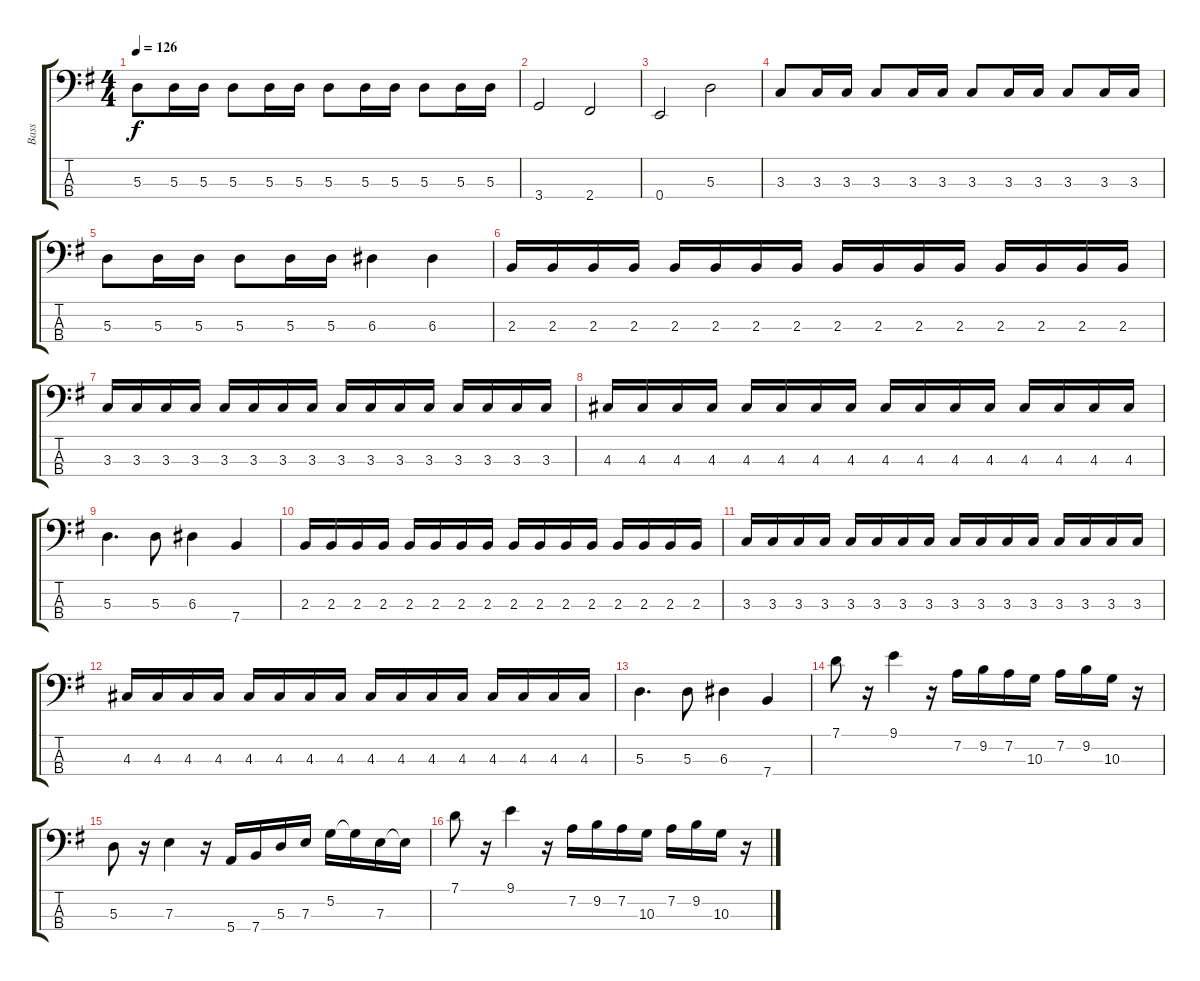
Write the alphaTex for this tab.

\track ("Bass" "Bass") {instrument electricbassfinger}
\staff {score tabs}
\tuning (G2 D2 A1 E1) {hide}
\ts (4 4)
\tempo 126
\clef f4
\ks g
5.3.8{dy f} 5.3.16 5.3.16 5.3.8 5.3.16 5.3.16 5.3.8 5.3.16 5.3.16 5.3.8 5.3.16 5.3.16 |
3.4.2 2.4.2 |
0.4.2 5.3.2 |
3.3.8 3.3.16 3.3.16 3.3.8 3.3.16 3.3.16 3.3.8 3.3.16 3.3.16 3.3.8 3.3.16 3.3.16 |
5.3.8 5.3.16 5.3.16 5.3.8 5.3.16 5.3.16 6.3.4 6.3.4 |
2.3.16 2.3.16 2.3.16 2.3.16 2.3.16 2.3.16 2.3.16 2.3.16 2.3.16 2.3.16 2.3.16 2.3.16 2.3.16 2.3.16 2.3.16 2.3.16 |
3.3.16 3.3.16 3.3.16 3.3.16 3.3.16 3.3.16 3.3.16 3.3.16 3.3.16 3.3.16 3.3.16 3.3.16 3.3.16 3.3.16 3.3.16 3.3.16 |
4.3.16 4.3.16 4.3.16 4.3.16 4.3.16 4.3.16 4.3.16 4.3.16 4.3.16 4.3.16 4.3.16 4.3.16 4.3.16 4.3.16 4.3.16 4.3.16 |
5.3.4{d} 5.3.8 6.3.4 7.4.4 |
2.3.16 2.3.16 2.3.16 2.3.16 2.3.16 2.3.16 2.3.16 2.3.16 2.3.16 2.3.16 2.3.16 2.3.16 2.3.16 2.3.16 2.3.16 2.3.16 |
3.3.16 3.3.16 3.3.16 3.3.16 3.3.16 3.3.16 3.3.16 3.3.16 3.3.16 3.3.16 3.3.16 3.3.16 3.3.16 3.3.16 3.3.16 3.3.16 |
4.3.16 4.3.16 4.3.16 4.3.16 4.3.16 4.3.16 4.3.16 4.3.16 4.3.16 4.3.16 4.3.16 4.3.16 4.3.16 4.3.16 4.3.16 4.3.16 |
5.3.4{d} 5.3.8 6.3.4 7.4.4 |
7.1.8 r.16 9.1.4 r.16 7.2.16 9.2.16 7.2.16 10.3.16 7.2.16 9.2.16 10.3.16 r.16 |
5.3.8 r.16 7.3.4 r.16 5.4.16 7.4.16 5.3.16 7.3.16 5.2.16 5.2{t}.16 7.3.16 7.3{t}.16 |
7.1.8 r.16 9.1.4 r.16 7.2.16 9.2.16 7.2.16 10.3.16 7.2.16 9.2.16 10.3.16 r.16
